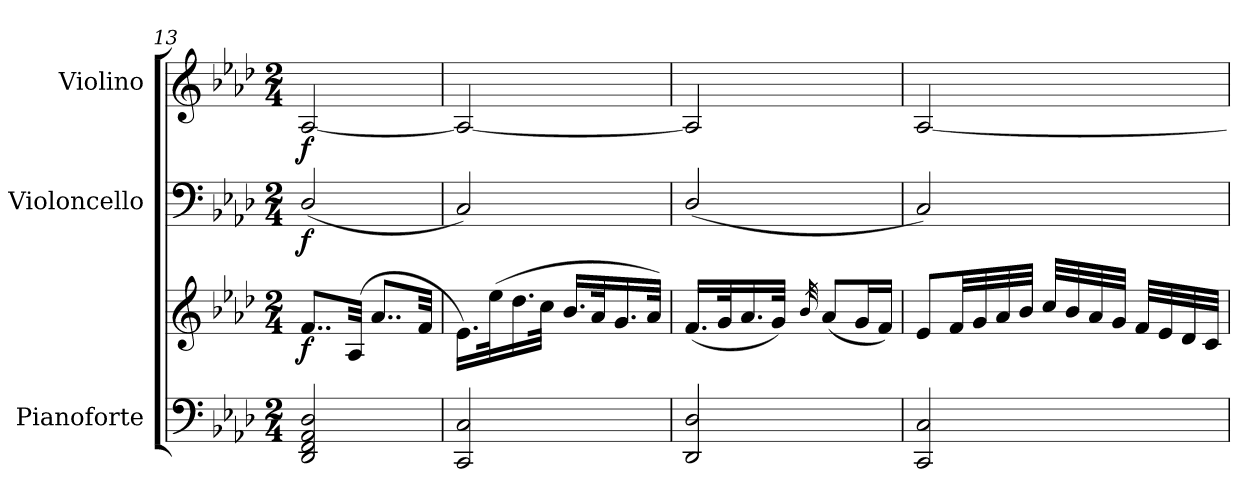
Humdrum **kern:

**kern	**kern	**dynam	**kern	**dynam	**kern	**dynam
*part3	*part3	*part3	*part2	*part2	*part1	*part1
*staff4	*staff3	*staff3/4	*staff2	*staff2	*staff1	*staff1
*I"Pianoforte	*	*	*I"Violoncello	*	*I"Violino	*
*I'Pno	*	*	*	*	*	*
*clefF4	*clefG2	*	*clefF4	*	*clefG2	*
*k[b-e-a-d-]	*k[b-e-a-d-]	*	*k[b-e-a-d-]	*	*k[b-e-a-d-]	*
*A-:	*A-:	*	*A-:	*	*A-:	*
*M2/4	*M2/4	*	*M2/4	*	*M2/4	*
=13	=13	=13	=13	=13	=13	=13
!	!	!LO:DY:b	!	!LO:DY:b	!	!LO:DY:b
2DD-/ 2FF/ 2AA-/ 2D-/	8..f/L	f	(<2D-/	f	[2A-/	f
.	(<32A-/Jkk	.	.	.	.	.
.	8..a-/L	.	.	.	.	.
.	32f/Jkk	.	.	.	.	.
=14	=14	=14	=14	=14	=14	=14
2CC/ 2C/	16.e-\LL)	.	2C/)	.	2A-/_	.
.	(>32ee-\K	.	.	.	.	.
.	16.dd-\	.	.	.	.	.
.	32cc\JJk	.	.	.	.	.
.	16.b-/LL	.	.	.	.	.
.	32a-/K	.	.	.	.	.
.	16.g/	.	.	.	.	.
.	32a-/JJk)	.	.	.	.	.
!!LO:LB:g=z
=15	=15	=15	=15	=15	=15	=15
2DD-/ 2D-/	(<16.f/LL	.	(<2D-/	.	2A-/]	.
.	32g/K	.	.	.	.	.
.	16.a-/	.	.	.	.	.
.	32g/JJk)	.	.	.	.	.
.	32qb-/	.	.	.	.	.
.	(<8a-/L	.	.	.	.	.
.	16g/L	.	.	.	.	.
.	16f/JJ)	.	.	.	.	.
=16	=16	=16	=16	=16	=16	=16
2CC/ 2C/	8e-/L	.	2C/)	.	[2A-/	.
.	32f/LL	.	.	.	.	.
.	32g/	.	.	.	.	.
.	32a-/	.	.	.	.	.
.	32b-/JJJ	.	.	.	.	.
.	32cc/LLL	.	.	.	.	.
.	32b-/	.	.	.	.	.
.	32a-/	.	.	.	.	.
.	32g/JJJ	.	.	.	.	.
.	32f/LLL	.	.	.	.	.
.	32e-/	.	.	.	.	.
.	32d-/	.	.	.	.	.
.	32c/JJJ	.	.	.	.	.
=	=	=	=	=	=	=
*-	*-	*-	*-	*-	*-	*-
